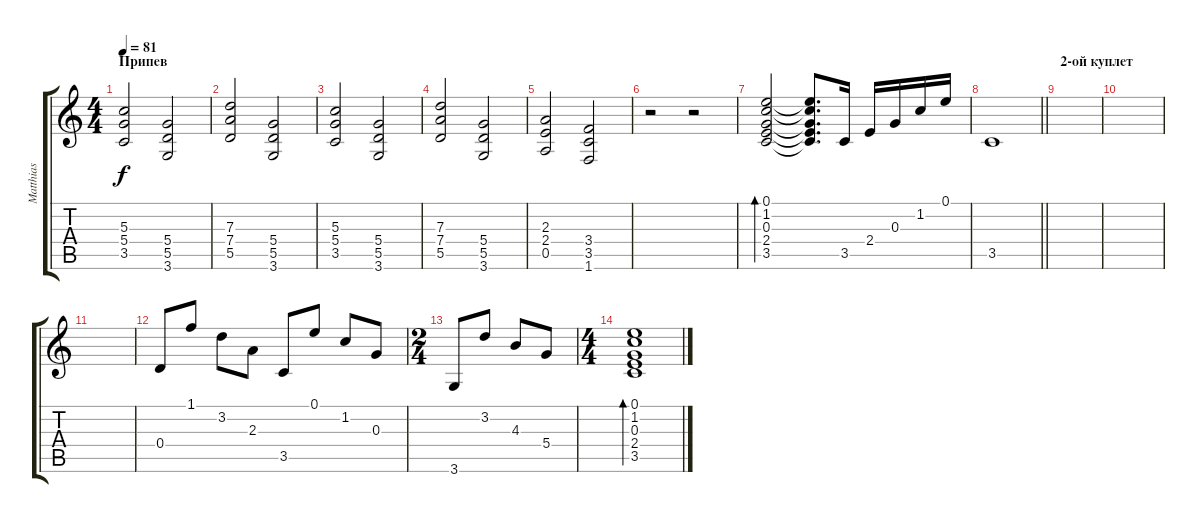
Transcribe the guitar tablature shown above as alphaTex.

\track ("Matthias" "Matthias") {instrument overdrivenguitar}
\staff {score tabs}
\tuning (E4 B3 G3 D3 A2 E2) {hide}
\ts (4 4)
\section ("" "Припев")
\tempo 81
\clef g2
\ks c
(5.3 5.4 3.5).2{dy f volume 8 instrument distortionguitar} (5.4 5.5 3.6).2 |
(7.3 7.4 5.5).2 (5.4 5.5 3.6).2 |
(5.3 5.4 3.5).2 (5.4 5.5 3.6).2 |
(7.3 7.4 5.5).2 (5.4 5.5 3.6).2 |
(2.3 2.4 0.5).2 (3.4 3.5 1.6).2 |
r.2 r.2 |
(0.1 1.2 0.3 2.4 3.5).2{bd 120 volume 9 instrument overdrivenguitar} (0.1{t} 1.2{t} 0.3{t} 2.4{t} 3.5{t}).8{d} 3.5.16 2.4.16 0.3.16 1.2.16 0.1.16 |
\barLineRight lightlight
3.5.1 |
\section ("" "2-ой куплет")
|
|
|
0.4.8 1.1.8 3.2.8 2.3.8 3.5.8 0.1.8 1.2.8 0.3.8 |
\ts (2 4)
3.6.8 3.2.8 4.3.8 5.4.8 |
\ts (4 4)
(0.1 1.2 0.3 2.4 3.5).1{bd 120}
